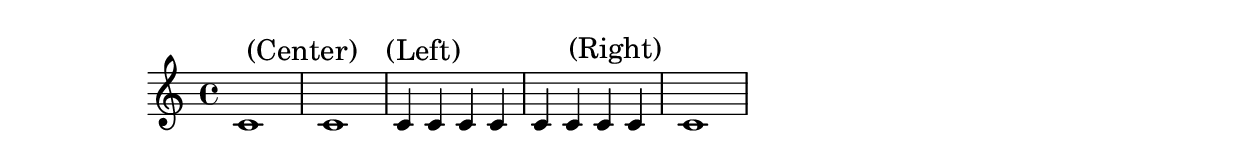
%% DO NOT EDIT this file manually; it is automatically
%% generated from LSR http://lsr.dsi.unimi.it
%% Make any changes in LSR itself, or in Documentation/snippets/new/ ,
%% and then run scripts/auxiliar/makelsr.py
%%
%% This file is in the public domain.
\version "2.17.25"

\header {
  lsrtags = "text"

  texidoc = "
By default the @code{\\mark} command centers objects over a bar line.
This behavior can be modified to align at right or left.

"
  doctitle = "Aligning objects created with the \\mark command"
} % begin verbatim


\relative c' {
  c1 \mark "(Center)"
  c1
  \once \override Score.RehearsalMark.self-alignment-X = #LEFT
  \mark "(Left)"
  c4 c c c
  c4 c c c
  \once \override Score.RehearsalMark.self-alignment-X = #RIGHT
  \mark "(Right)"
  c1
}
